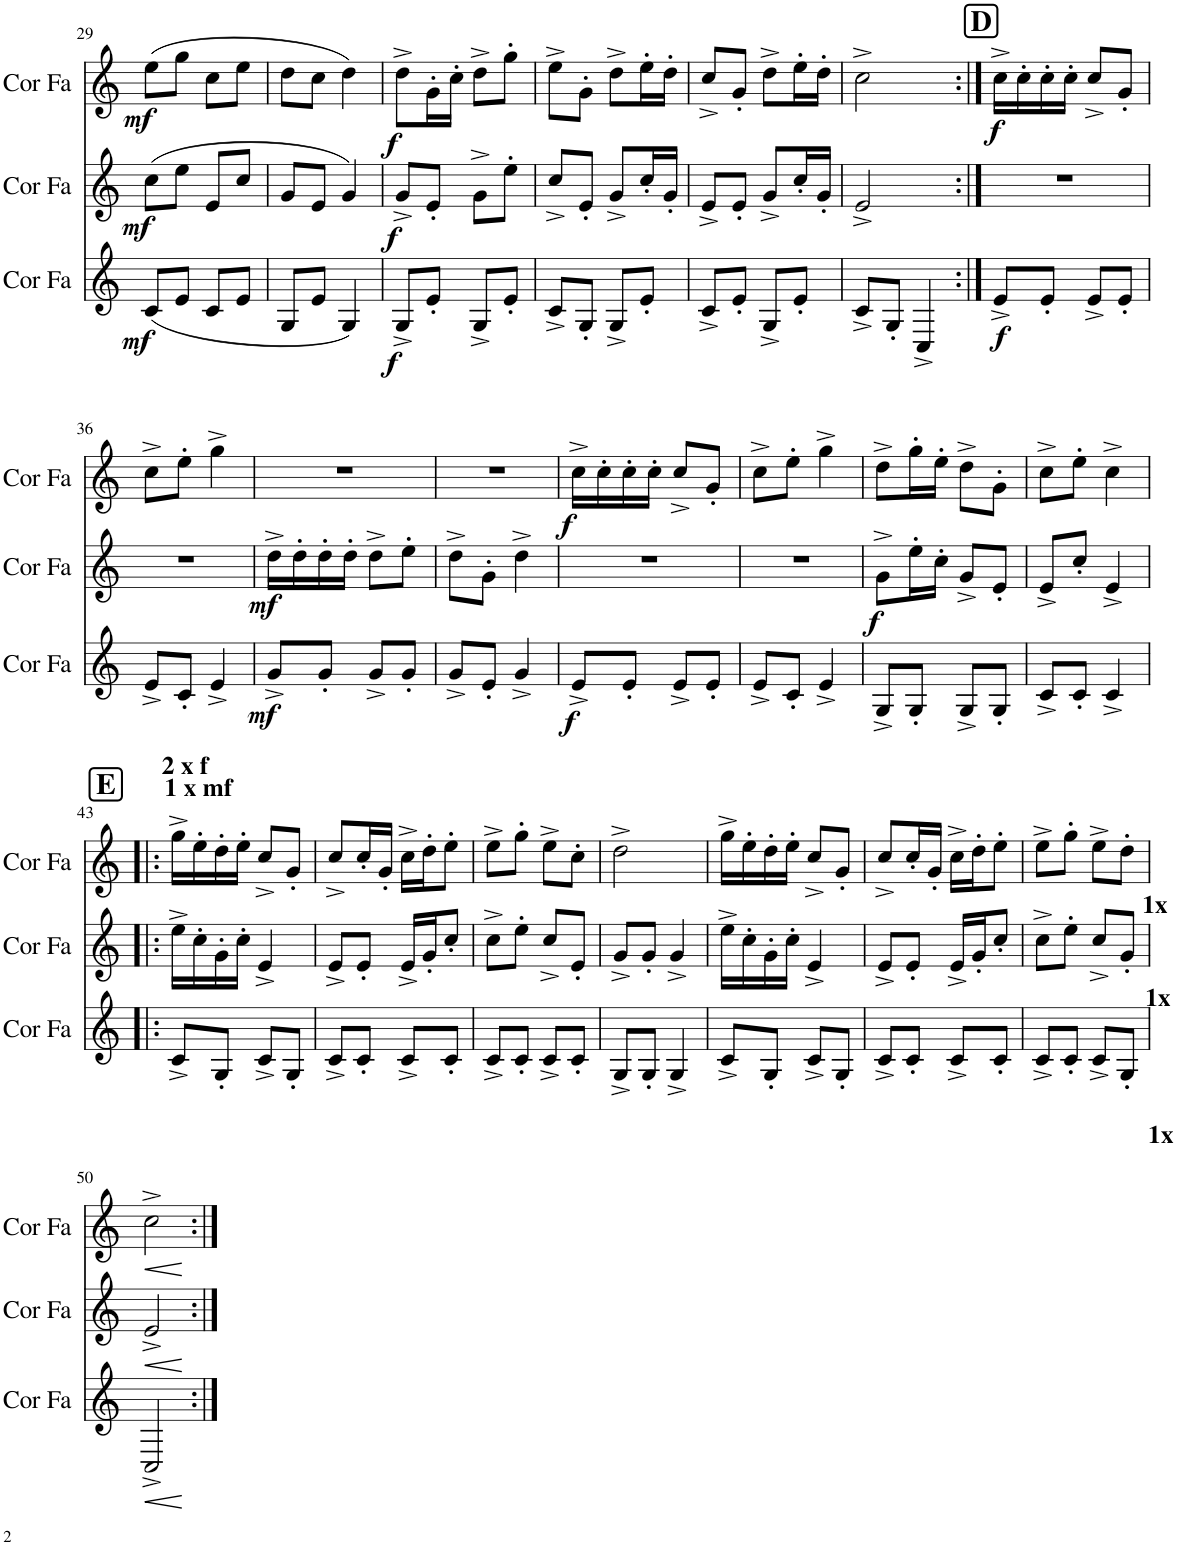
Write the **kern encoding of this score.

**kern	**dynam	**kern	**dynam	**kern	**dynam
*part3	*part3	*part2	*part2	*part1	*part1
*staff3	*staff3	*staff2	*staff2	*staff1	*staff1
*I"Cor en Fa	*	*I"Cor en Fa	*	*I"Cor en Fa	*
*I'Cor Fa	*	*I'Cor Fa	*	*I'Cor Fa	*
!!LO:PB:g=z
*clefG2	*	*clefG2	*	*clefG2	*
*Trd4c7	*	*Trd4c7	*	*Trd4c7	*
*k[]	*	*k[]	*	*k[]	*
*M2/4	*	*M2/4	*	*M2/4	*
=29	=29	=29	=29	=29	=29
!	!LO:DY:b	!	!LO:DY:b	!	!LO:DY:b
(8c/L	mf	(8cc\L	mf	(8ee\L	mf
8e/J	.	8ee\J	.	8gg\J	.
8c/L	.	8e/L	.	8cc\L	.
8e/J	.	8cc/J	.	8ee\J	.
=30	=30	=30	=30	=30	=30
8G/L	.	8g/L	.	8dd\L	.
8e/J	.	8e/J	.	8cc\J	.
4G/)	.	4g/)	.	4dd\)	.
=31	=31	=31	=31	=31	=31
!	!LO:DY:b	!	!LO:DY:b	!	!LO:DY:b
8G^/L	f	8g^/L	f	8dd^\L	f
8e'/J	.	8e'/J	.	16g'\L	.
.	.	.	.	16cc'\JJ	.
8G^/L	.	8g^\L	.	8dd^\L	.
8e'/J	.	8ee'\J	.	8gg'\J	.
=32	=32	=32	=32	=32	=32
8c^/L	.	8cc^/L	.	8ee^\L	.
8G'/J	.	8e'/J	.	8g'\J	.
8G^/L	.	8g^/L	.	8dd^\L	.
8e'/J	.	16cc'/L	.	16ee'\L	.
.	.	16g'/JJ	.	16dd'\JJ	.
=33	=33	=33	=33	=33	=33
8c^/L	.	8e^/L	.	8cc^/L	.
8e'/J	.	8e'/J	.	8g'/J	.
8G^/L	.	8g^/L	.	8dd^\L	.
8e'/J	.	16cc'/L	.	16ee'\L	.
.	.	16g'/JJ	.	16dd'\JJ	.
=34	=34	=34	=34	=34	=34
8c^/L	.	2e^/	.	2cc^\	.
8G'/J	.	.	.	.	.
4C^/	.	.	.	.	.
!!LO:REH:place=s1:a:B:cj:fs=14:t=D
=35:|!	=35:|!	=35:|!	=35:|!	=35:|!	=35:|!
!	!LO:DY:b	!	!	!	!LO:DY:b
8e^/L	f	2r	.	16cc^\LL	f
.	.	.	.	16cc'\	.
8e'/J	.	.	.	16cc'\	.
.	.	.	.	16cc'\JJ	.
8e^/L	.	.	.	8cc^/L	.
8e'/J	.	.	.	8g'/J	.
!!LO:LB:g=z
=36	=36	=36	=36	=36	=36
8e^/L	.	2r	.	8cc^\L	.
8c'/J	.	.	.	8ee'\J	.
4e^/	.	.	.	4gg^\	.
=37	=37	=37	=37	=37	=37
!	!LO:DY:b	!	!LO:DY:b	!	!
8g^/L	mf	16dd^\LL	mf	2r	.
.	.	16dd'\	.	.	.
8g'/J	.	16dd'\	.	.	.
.	.	16dd'\JJ	.	.	.
8g^/L	.	8dd^\L	.	.	.
8g'/J	.	8ee'\J	.	.	.
=38	=38	=38	=38	=38	=38
8g^/L	.	8dd^\L	.	2r	.
8e'/J	.	8g'\J	.	.	.
4g^/	.	4dd^\	.	.	.
=39	=39	=39	=39	=39	=39
!	!LO:DY:b	!	!	!	!LO:DY:b
8e^/L	f	2r	.	16cc^\LL	f
.	.	.	.	16cc'\	.
8e'/J	.	.	.	16cc'\	.
.	.	.	.	16cc'\JJ	.
8e^/L	.	.	.	8cc^/L	.
8e'/J	.	.	.	8g'/J	.
=40	=40	=40	=40	=40	=40
8e^/L	.	2r	.	8cc^\L	.
8c'/J	.	.	.	8ee'\J	.
4e^/	.	.	.	4gg^\	.
=41	=41	=41	=41	=41	=41
!	!	!	!LO:DY:b	!	!
8G^/L	.	8g^\L	f	8dd^\L	.
8G'/J	.	16ee'\L	.	16gg'\L	.
.	.	16cc'\JJ	.	16ee'\JJ	.
8G^/L	.	8g^/L	.	8dd^\L	.
8G'/J	.	8e'/J	.	8g'\J	.
=42	=42	=42	=42	=42	=42
8c^/L	.	8e^/L	.	8cc^\L	.
8c'/J	.	8cc'/J	.	8ee'\J	.
4c^/	.	4e^/	.	4cc^\	.
!!LO:LB:g=z
!!LO:REH:place=s1:a:B:cj:fs=14:t=E
=43!|:	=43!|:	=43!|:	=43!|:	=43!|:	=43!|:
!	!	!	!	!LO:TX:a:B:t=1 x mf	!
8c^/L	.	16ee^\LL	.	16gg^\LL	.
!	!	!	!	!LO:TX:a:B:t=2 x f	!
.	.	16cc'\	.	16ee'\	.
8G'/J	.	16g'\	.	16dd'\	.
.	.	16cc'\JJ	.	16ee'\JJ	.
8c^/L	.	4e^/	.	8cc^/L	.
8G'/J	.	.	.	8g'/J	.
=44	=44	=44	=44	=44	=44
8c^/L	.	8e^/L	.	8cc^/L	.
8c'/J	.	8e'/J	.	16cc'/L	.
.	.	.	.	16g'/JJ	.
8c^/L	.	16e^/LL	.	16cc^\LL	.
.	.	16g'/J	.	16dd'\J	.
8c'/J	.	8cc'/J	.	8ee'\J	.
=45	=45	=45	=45	=45	=45
8c^/L	.	8cc^\L	.	8ee^\L	.
8c'/J	.	8ee'\J	.	8gg'\J	.
8c^/L	.	8cc^/L	.	8ee^\L	.
8c'/J	.	8e'/J	.	8cc'\J	.
=46	=46	=46	=46	=46	=46
8G^/L	.	8g^/L	.	2dd^\	.
8G'/J	.	8g'/J	.	.	.
4G^/	.	4g^/	.	.	.
=47	=47	=47	=47	=47	=47
8c^/L	.	16ee^\LL	.	16gg^\LL	.
.	.	16cc'\	.	16ee'\	.
8G'/J	.	16g'\	.	16dd'\	.
.	.	16cc'\JJ	.	16ee'\JJ	.
8c^/L	.	4e^/	.	8cc^/L	.
8G'/J	.	.	.	8g'/J	.
=48	=48	=48	=48	=48	=48
8c^/L	.	8e^/L	.	8cc^/L	.
8c'/J	.	8e'/J	.	16cc'/L	.
.	.	.	.	16g'/JJ	.
8c^/L	.	16e^/LL	.	16cc^\LL	.
.	.	16g'/J	.	16dd'\J	.
8c'/J	.	8cc'/J	.	8ee'\J	.
=49	=49	=49	=49	=49	=49
8c^/L	.	8cc^\L	.	8ee^\L	.
8c'/J	.	8ee'\J	.	8gg'\J	.
8c^/L	.	8cc^/L	.	8ee^\L	.
!	!	!LO:TX:a:B:t=1x	!	!	!
!LO:TX:b:B:t=1x	!	!	!	!	!
!LO:TX:a:B:t=1x	!	!	!	!	!
8G'/J	.	8g'/J	.	8dd'\J	.
!!LO:LB:g=z
=50	=50	=50	=50	=50	=50
!	!LO:HP:b	!	!LO:HP:b	!	!LO:HP:b
2C^/	<	2e^/	<	2cc^\	<
.	[	.	[	.	[
=:|!	=:|!	=:|!	=:|!	=:|!	=:|!
*-	*-	*-	*-	*-	*-
